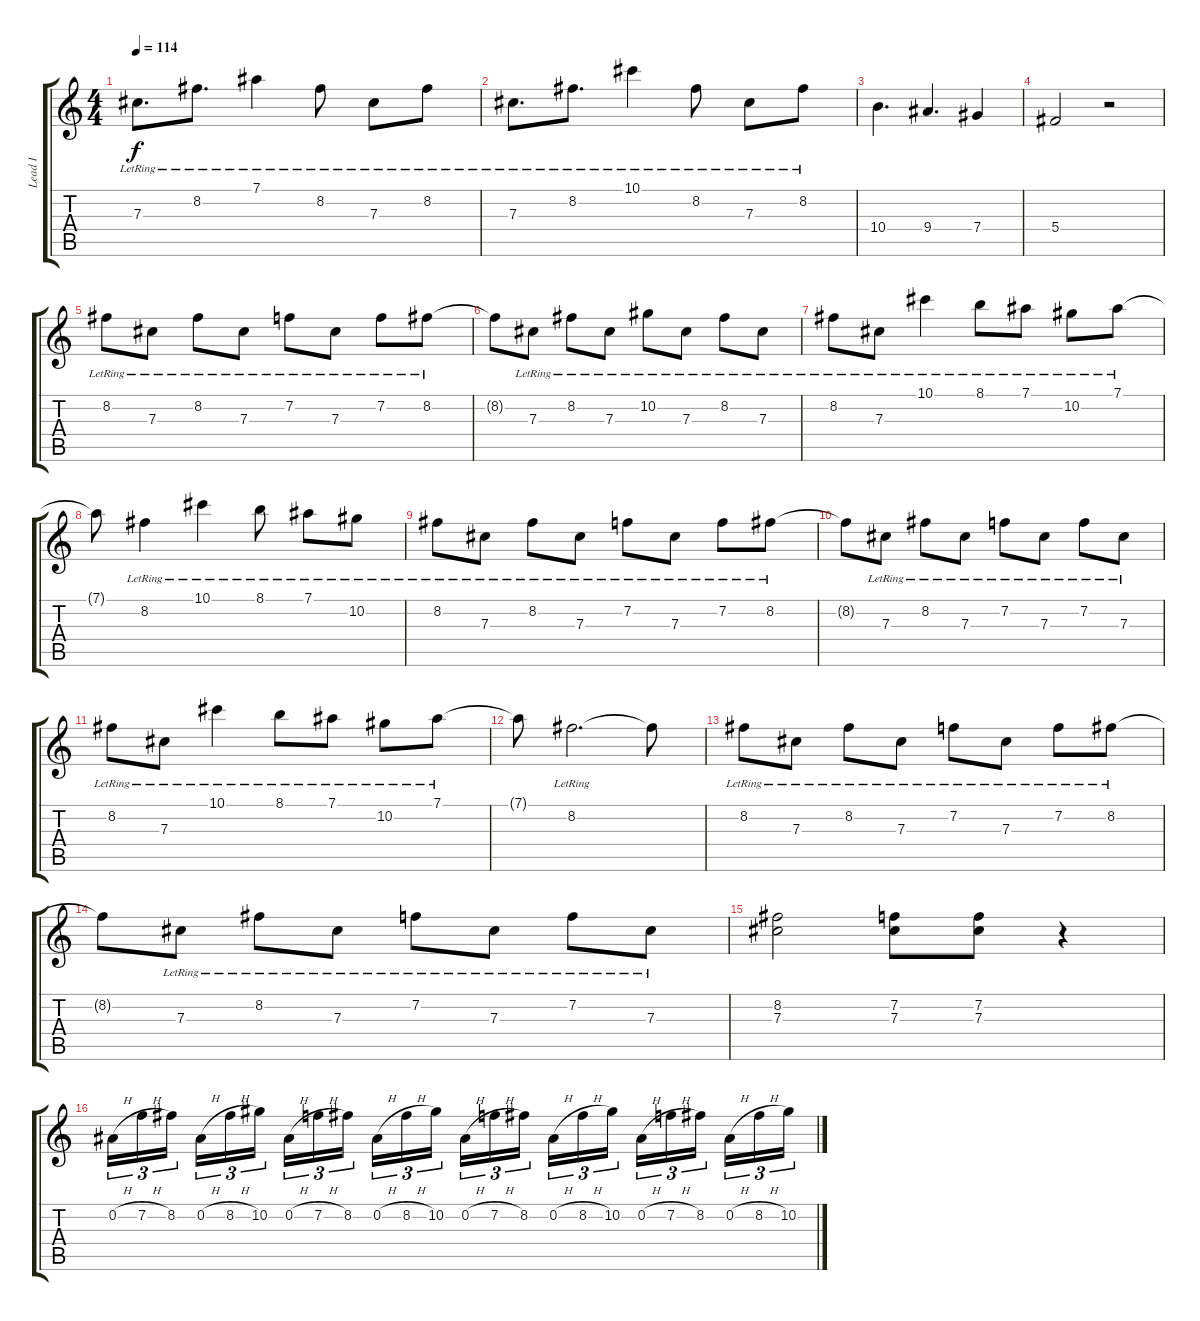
\track ("Lead I" "Lead I") {instrument overdrivenguitar}
\staff {score tabs}
\tuning (Eb4 Bb3 Gb3 Db3 Ab2 Eb2) {hide}
\ts (4 4)
\tempo 114
\clef g2
\ks c
7.3{lr}.8{d dy f} 8.2{lr}.8{d} 7.1{lr}.4 8.2{lr}.8 7.3{lr}.8 8.2{lr}.8 |
7.3{lr}.8{d} 8.2{lr}.8{d} 10.1{lr}.4 8.2{lr}.8 7.3{lr}.8 8.2{lr}.8 |
10.4.4{d} 9.4.4{d} 7.4.4 |
5.4.2 r.2 |
8.2{lr}.8 7.3{lr}.8 8.2{lr}.8 7.3{lr}.8 7.2{lr}.8 7.3{lr}.8 7.2{lr}.8 8.2{lr}.8 |
8.2{t}.8 7.3{lr}.8 8.2{lr}.8 7.3{lr}.8 10.2{lr}.8 7.3{lr}.8 8.2{lr}.8 7.3{lr}.8 |
8.2{lr}.8 7.3{lr}.8 10.1{lr}.4 8.1{lr}.8 7.1{lr}.8 10.2{lr}.8 7.1{lr}.8 |
7.1{t}.8 8.2{lr}.4 10.1{lr}.4 8.1{lr}.8 7.1{lr}.8 10.2{lr}.8 |
8.2{lr}.8 7.3{lr}.8 8.2{lr}.8 7.3{lr}.8 7.2{lr}.8 7.3{lr}.8 7.2{lr}.8 8.2{lr}.8 |
8.2{t}.8 7.3{lr}.8 8.2{lr}.8 7.3{lr}.8 7.2{lr}.8 7.3{lr}.8 7.2{lr}.8 7.3{lr}.8 |
8.2{lr}.8 7.3{lr}.8 10.1{lr}.4 8.1{lr}.8 7.1{lr}.8 10.2{lr}.8 7.1{lr}.8 |
7.1{t}.8 8.2{lr}.2{d} 8.2{t}.8 |
8.2{lr}.8 7.3{lr}.8 8.2{lr}.8 7.3{lr}.8 7.2{lr}.8 7.3{lr}.8 7.2{lr}.8 8.2{lr}.8 |
8.2{t}.8 7.3{lr}.8 8.2{lr}.8 7.3{lr}.8 7.2{lr}.8 7.3{lr}.8 7.2{lr}.8 7.3{lr}.8 |
(8.2 7.3).2 (7.2 7.3).8 (7.2 7.3).8 r.4 |
0.2{h}.16{tu (3 2)} 7.2{h}.16{tu (3 2)} 8.2.16{tu (3 2) beam splitsecondary} 0.2{h}.16{tu (3 2)} 8.2{h}.16{tu (3 2)} 10.2.16{tu (3 2)} 0.2{h}.16{tu (3 2)} 7.2{h}.16{tu (3 2)} 8.2.16{tu (3 2) beam splitsecondary} 0.2{h}.16{tu (3 2)} 8.2{h}.16{tu (3 2)} 10.2.16{tu (3 2)} 0.2{h}.16{tu (3 2)} 7.2{h}.16{tu (3 2)} 8.2.16{tu (3 2) beam splitsecondary} 0.2{h}.16{tu (3 2)} 8.2{h}.16{tu (3 2)} 10.2.16{tu (3 2)} 0.2{h}.16{tu (3 2)} 7.2{h}.16{tu (3 2)} 8.2.16{tu (3 2) beam splitsecondary} 0.2{h}.16{tu (3 2)} 8.2{h}.16{tu (3 2)} 10.2.16{tu (3 2)}
